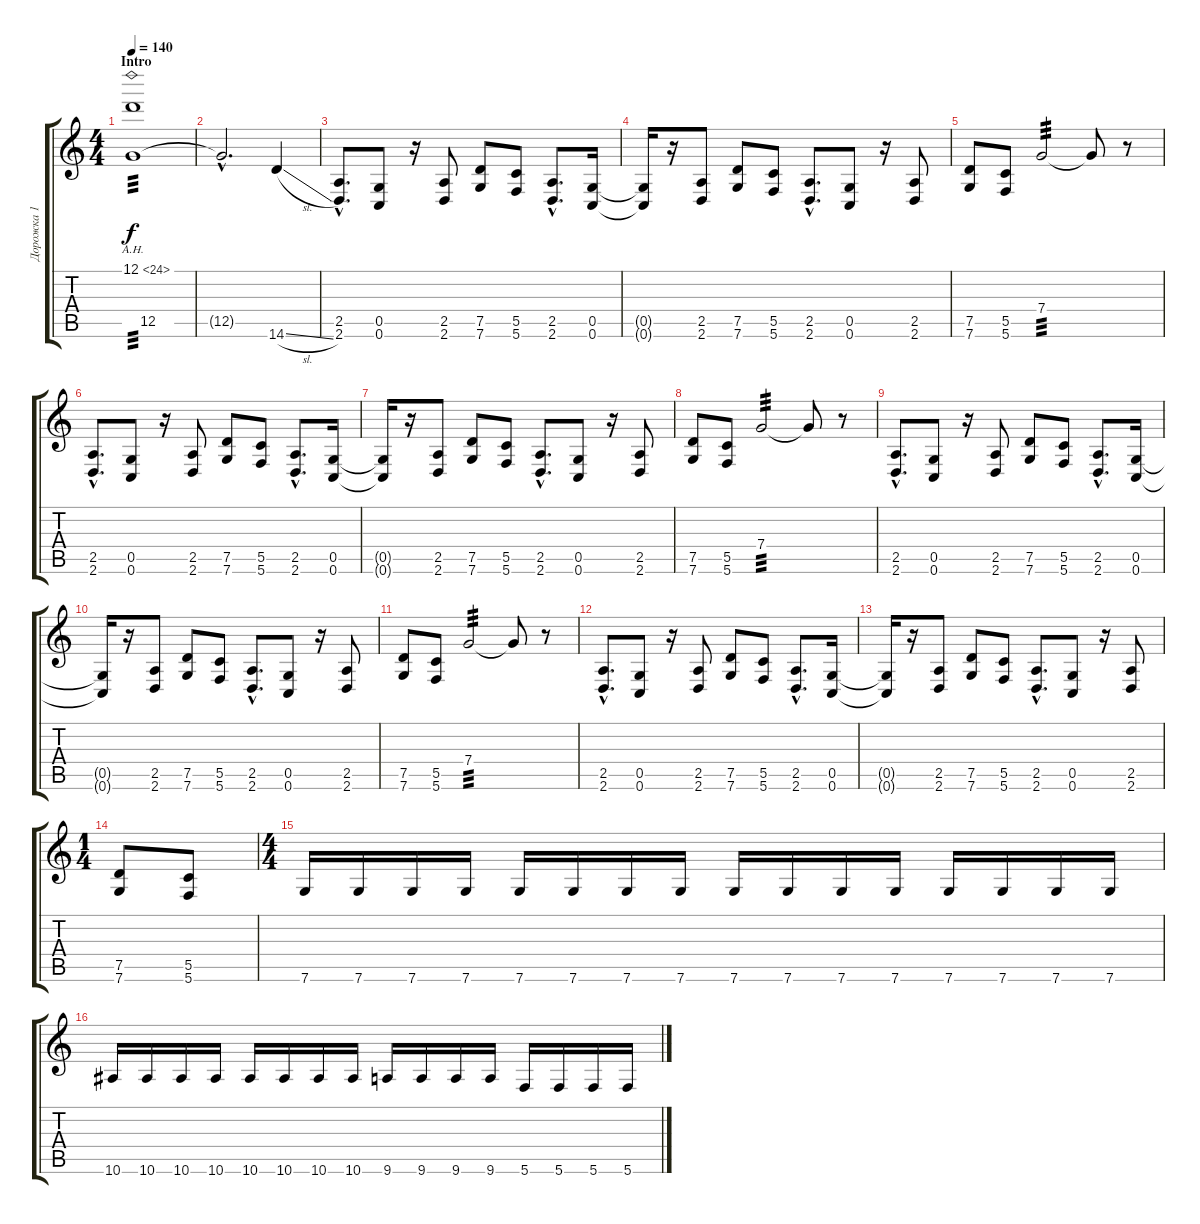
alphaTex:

\track ("Дорожка 1" "Дорожка 1") {instrument distortionguitar}
\staff {score tabs}
\tuning (D4 A3 F3 C3 G2 C2) {hide}
\ts (4 4)
\section ("" "Intro")
\tempo 140
\clef g2
\ks c
(12.1{ah 12} 12.5).1{tp 3 dy f instrument distortionguitar} |
12.5{hac t}.2{d} 14.6{sl}.4 |
(2.5{hac} 2.6{hac}).8{d} (0.5 0.6).8 r.16 (2.5 2.6).8 (7.5 7.6).8 (5.5 5.6).8 (2.5{hac} 2.6{hac}).8{d} (0.5 0.6).16 |
(0.5{t} 0.6{t}).16 r.16 (2.5 2.6).8 (7.5 7.6).8 (5.5 5.6).8 (2.5{hac} 2.6{hac}).8{d} (0.5 0.6).8 r.16 (2.5 2.6).8 |
(7.5 7.6).8 (5.5 5.6).8 7.4.2{tp 3} 7.4{t}.8 r.8 |
(2.5{hac} 2.6{hac}).8{d} (0.5 0.6).8 r.16 (2.5 2.6).8 (7.5 7.6).8 (5.5 5.6).8 (2.5{hac} 2.6{hac}).8{d} (0.5 0.6).16 |
(0.5{t} 0.6{t}).16 r.16 (2.5 2.6).8 (7.5 7.6).8 (5.5 5.6).8 (2.5{hac} 2.6{hac}).8{d} (0.5 0.6).8 r.16 (2.5 2.6).8 |
(7.5 7.6).8 (5.5 5.6).8 7.4.2{tp 3} 7.4{t}.8 r.8 |
(2.5{hac} 2.6{hac}).8{d} (0.5 0.6).8 r.16 (2.5 2.6).8 (7.5 7.6).8 (5.5 5.6).8 (2.5{hac} 2.6{hac}).8{d} (0.5 0.6).16 |
(0.5{t} 0.6{t}).16 r.16 (2.5 2.6).8 (7.5 7.6).8 (5.5 5.6).8 (2.5{hac} 2.6{hac}).8{d} (0.5 0.6).8 r.16 (2.5 2.6).8 |
(7.5 7.6).8 (5.5 5.6).8 7.4.2{tp 3} 7.4{t}.8 r.8 |
(2.5{hac} 2.6{hac}).8{d} (0.5 0.6).8 r.16 (2.5 2.6).8 (7.5 7.6).8 (5.5 5.6).8 (2.5{hac} 2.6{hac}).8{d} (0.5 0.6).16 |
(0.5{t} 0.6{t}).16 r.16 (2.5 2.6).8 (7.5 7.6).8 (5.5 5.6).8 (2.5{hac} 2.6{hac}).8{d} (0.5 0.6).8 r.16 (2.5 2.6).8 |
\ts (1 4)
(7.5 7.6).8 (5.5 5.6).8 |
\ts (4 4)
7.6.16 7.6.16 7.6.16 7.6.16 7.6.16 7.6.16 7.6.16 7.6.16 7.6.16 7.6.16 7.6.16 7.6.16 7.6.16 7.6.16 7.6.16 7.6.16 |
10.6.16 10.6.16 10.6.16 10.6.16 10.6.16 10.6.16 10.6.16 10.6.16 9.6.16 9.6.16 9.6.16 9.6.16 5.6.16 5.6.16 5.6.16 5.6.16
